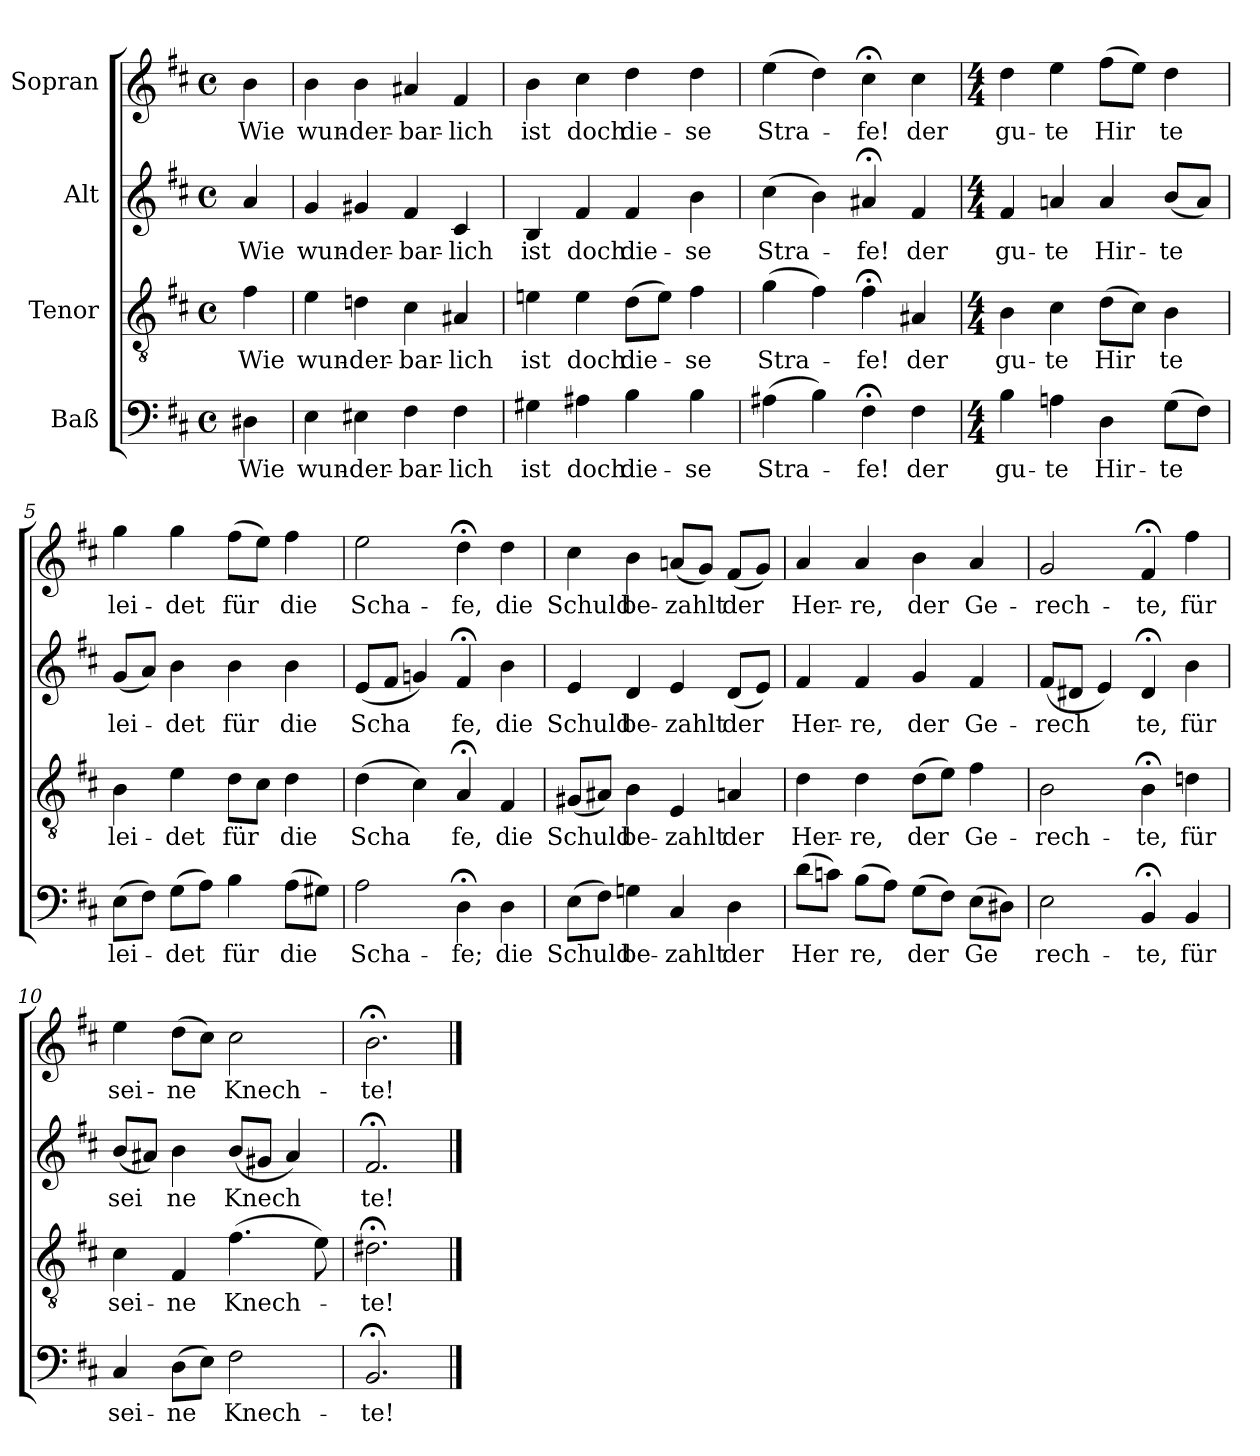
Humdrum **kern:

**kern	**text	**kern	**text	**kern	**text	**kern	**text
*part4	*part4	*part3	*part3	*part2	*part2	*part1	*part1
*staff4	*staff4	*staff3	*staff3	*staff2	*staff2	*staff1	*staff1
*I"Baß	*	*I"Tenor	*	*I"Alt	*	*I"Sopran	*
*clefF4	*	*clefGv2	*	*clefG2	*	*clefG2	*
*k[f#c#]	*	*k[f#c#]	*	*k[f#c#]	*	*k[f#c#]	*
*D:	*	*D:	*	*D:	*	*D:	*
*M4/4	*	*M4/4	*	*M4/4	*	*M4/4	*
*met(c)	*	*met(c)	*	*met(c)	*	*met(c)	*
=	=	=	=	=	=	=	=
!	!LO:LY:b	!	!LO:LY:b	!	!LO:LY:b	!	!LO:LY:b
4D#X\	Wie	4f#\	Wie	4a/	Wie	4b\	Wie
=1	=1	=1	=1	=1	=1	=1	=1
!	!LO:LY:b	!	!LO:LY:b	!	!LO:LY:b	!	!LO:LY:b
4E\	wun-	4e\	wun-	4g/	wun-	4b\	wun-
!	!LO:LY:b	!	!LO:LY:b	!	!LO:LY:b	!	!LO:LY:b
4E#X\	-der-	4dn\	-der-	4g#X/	-der-	4b\	-der-
!	!LO:LY:b	!	!LO:LY:b	!	!LO:LY:b	!	!LO:LY:b
4F#\	-bar-	4c#\	-bar-	4f#/	-bar-	4a#X/	-bar-
!	!LO:LY:b	!	!LO:LY:b	!	!LO:LY:b	!	!LO:LY:b
4F#\	-lich	4A#X/	-lich	4c#/	-lich	4f#/	-lich
=2	=2	=2	=2	=2	=2	=2	=2
!	!LO:LY:b	!	!LO:LY:b	!	!LO:LY:b	!	!LO:LY:b
4G#X\	ist	4en\	ist	4B/	ist	4b\	ist
!	!LO:LY:b	!	!LO:LY:b	!	!LO:LY:b	!	!LO:LY:b
4A#X\	doch	4e\	doch	4f#/	doch	4cc#\	doch
!	!LO:LY:b	!	!LO:LY:b	!	!LO:LY:b	!	!LO:LY:b
4B\	die-	(>8d\L	die-	4f#/	die-	4dd\	die-
.	.	8e\J)	.	.	.	.	.
!	!LO:LY:b	!	!LO:LY:b	!	!LO:LY:b	!	!LO:LY:b
4B\	-se	4f#\	-se	4b\	-se	4dd\	-se
=3	=3	=3	=3	=3	=3	=3	=3
!	!LO:LY:b	!	!LO:LY:b	!	!LO:LY:b	!	!LO:LY:b
(>4A#X\	Stra-	(>4g\	Stra-	(>4cc#\	Stra-	(>4ee\	Stra-
4B\)	.	4f#\)	.	4b\)	.	4dd\)	.
!	!LO:LY:b	!	!LO:LY:b	!	!LO:LY:b	!	!LO:LY:b
4F#;<\	-fe!	4f#;<\	-fe!	4a#X;/	-fe!	4cc#;<\	-fe!
!	!LO:LY:b	!	!LO:LY:b	!	!LO:LY:b	!	!LO:LY:b
4F#\	der	4A#X/	der	4f#/	der	4cc#\	der
!!LO:LB:g=z
=4	=4	=4	=4	=4	=4	=4	=4
*M4/4	*	*M4/4	*	*M4/4	*	*M4/4	*
!	!LO:LY:b	!	!LO:LY:b	!	!LO:LY:b	!	!LO:LY:b
4B\	gu-	4B\	gu-	4f#/	gu-	4dd\	gu-
!	!LO:LY:b	!	!LO:LY:b	!	!LO:LY:b	!	!LO:LY:b
4An\	-te	4c#\	-te	4an/	-te	4ee\	-te
!	!LO:LY:b	!	!LO:LY:b	!	!LO:LY:b	!	!LO:LY:b
4D\	Hir-	(>8d\L	Hir	4a/	Hir-	(>8ff#\L	Hir
.	.	8c#\J)	.	.	.	8ee\J)	.
!	!LO:LY:b	!	!LO:LY:b	!	!LO:LY:b	!	!LO:LY:b
(>8G\L	-te	4B\	te	(<8b/L	-te	4dd\	te
8F#\J)	.	.	.	8a/J)	.	.	.
=5	=5	=5	=5	=5	=5	=5	=5
!	!LO:LY:b	!	!LO:LY:b	!	!LO:LY:b	!	!LO:LY:b
(>8E\L	lei-	4B\	lei-	(<8g/L	lei-	4gg\	lei-
8F#\J)	.	.	.	8a/J)	.	.	.
!	!LO:LY:b	!	!LO:LY:b	!	!LO:LY:b	!	!LO:LY:b
(>8G\L	-det	4e\	-det	4b\	-det	4gg\	-det
8A\J)	.	.	.	.	.	.	.
!	!LO:LY:b	!	!LO:LY:b	!	!LO:LY:b	!	!LO:LY:b
4B\	für	8d\L	für	4b\	für	(>8ff#\L	für
.	.	8c#\J	.	.	.	8ee\J)	.
!	!LO:LY:b	!	!LO:LY:b	!	!LO:LY:b	!	!LO:LY:b
(>8A\L	die	4d\	die	4b\	die	4ff#\	die
8G#X\J)	.	.	.	.	.	.	.
=6	=6	=6	=6	=6	=6	=6	=6
!	!LO:LY:b	!	!LO:LY:b	!	!LO:LY:b	!	!LO:LY:b
2A\	Scha-	(>4d\	Scha	(<8e/L	Scha	2ee\	Scha-
.	.	.	.	8f#/J	.	.	.
.	.	4c#\)	.	4gn/)	.	.	.
!	!LO:LY:b	!	!LO:LY:b	!	!LO:LY:b	!	!LO:LY:b
4D;<\	-fe;	4A;/	fe,	4f#;/	fe,	4dd;<\	-fe,
!	!LO:LY:b	!	!LO:LY:b	!	!LO:LY:b	!	!LO:LY:b
4D\	die	4F#/	die	4b\	die	4dd\	die
=7	=7	=7	=7	=7	=7	=7	=7
!	!LO:LY:b	!	!LO:LY:b	!	!LO:LY:b	!	!LO:LY:b
(>8E\L	Schuld	(<8G#X/L	Schuld	4e/	Schuld	4cc#\	Schuld
8F#\J)	.	8A#X/J)	.	.	.	.	.
!	!LO:LY:b	!	!LO:LY:b	!	!LO:LY:b	!	!LO:LY:b
4Gn\	be-	4B\	be-	4d/	be-	4b\	be-
!	!LO:LY:b	!	!LO:LY:b	!	!LO:LY:b	!	!LO:LY:b
4C#/	-zahlt	4E/	-zahlt	4e/	-zahlt	(<8an/L	-zahlt
.	.	.	.	.	.	8g/J)	.
!	!LO:LY:b	!	!LO:LY:b	!	!LO:LY:b	!	!LO:LY:b
4D\	der	4An/	der	(<8d/L	der	(<8f#/L	der
.	.	.	.	8e/J)	.	8g/J)	.
!!LO:LB:g=z
=8	=8	=8	=8	=8	=8	=8	=8
!	!LO:LY:b	!	!LO:LY:b	!	!LO:LY:b	!	!LO:LY:b
(>8d\L	Her	4d\	Her-	4f#/	Her-	4a/	Her-
8cn\J)	.	.	.	.	.	.	.
!	!LO:LY:b	!	!LO:LY:b	!	!LO:LY:b	!	!LO:LY:b
(>8B\L	re,	4d\	-re,	4f#/	-re,	4a/	-re,
8A\J)	.	.	.	.	.	.	.
!	!LO:LY:b	!	!LO:LY:b	!	!LO:LY:b	!	!LO:LY:b
(>8G\L	der	(>8d\L	der	4g/	der	4b\	der
8F#\J)	.	8e\J)	.	.	.	.	.
!	!LO:LY:b	!	!LO:LY:b	!	!LO:LY:b	!	!LO:LY:b
(>8E\L	Ge	4f#\	Ge-	4f#/	Ge-	4a/	Ge-
8D#X\J)	.	.	.	.	.	.	.
=9	=9	=9	=9	=9	=9	=9	=9
!	!LO:LY:b	!	!LO:LY:b	!	!LO:LY:b	!	!LO:LY:b
2E\	rech-	2B\	-rech-	(<8f#/L	-rech	2g/	-rech-
.	.	.	.	8d#X/J	.	.	.
.	.	.	.	4e/)	.	.	.
!	!LO:LY:b	!	!LO:LY:b	!	!LO:LY:b	!	!LO:LY:b
4BB;/	-te,	4B;<\	-te,	4d#;/	te,	4f#;/	-te,
!	!LO:LY:b	!	!LO:LY:b	!	!LO:LY:b	!	!LO:LY:b
4BB/	für	4dn\	für	4b\	für	4ff#\	für
=10	=10	=10	=10	=10	=10	=10	=10
!	!LO:LY:b	!	!LO:LY:b	!	!LO:LY:b	!	!LO:LY:b
4C#/	sei-	4c#\	sei-	(<8b/L	sei	4ee\	sei-
.	.	.	.	8a#X/J)	.	.	.
!	!LO:LY:b	!	!LO:LY:b	!	!LO:LY:b	!	!LO:LY:b
(>8D\L	-ne	4F#/	-ne	4b\	ne	(>8dd\L	-ne
8E\J)	.	.	.	.	.	8cc#\J)	.
!	!LO:LY:b	!	!LO:LY:b	!	!LO:LY:b	!	!LO:LY:b
2F#\	Knech-	(>4.f#\	Knech-	(<8b/L	Knech	2cc#\	Knech-
.	.	.	.	8g#X/J	.	.	.
.	.	.	.	4a#/)	.	.	.
.	.	8e\)	.	.	.	.	.
=11	=11	=11	=11	=11	=11	=11	=11
!	!LO:LY:b	!	!LO:LY:b	!	!LO:LY:b	!	!LO:LY:b
2.BB;/	-te!	2.d#X;<\	-te!	2.f#;/	te!	2.b;<\	-te!
==	==	==	==	==	==	==	==
*-	*-	*-	*-	*-	*-	*-	*-
